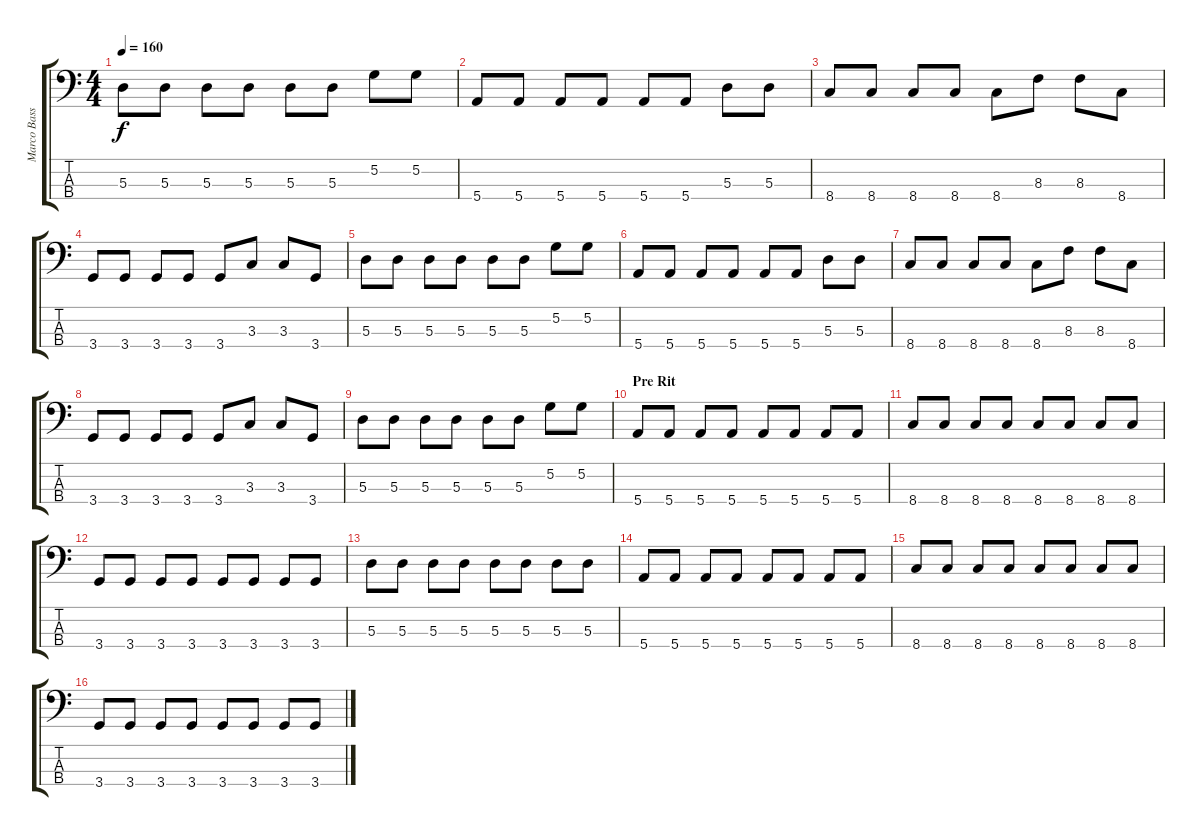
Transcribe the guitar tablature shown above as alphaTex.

\track ("Marco Bass" "Marco Bass") {instrument electricbasspick}
\staff {score tabs}
\tuning (G2 D2 A1 E1) {hide}
\ts (4 4)
\tempo 160
\clef f4
\ks c
5.3.8{dy f} 5.3.8 5.3.8 5.3.8 5.3.8 5.3.8 5.2.8 5.2.8 |
5.4.8 5.4.8 5.4.8 5.4.8 5.4.8 5.4.8 5.3.8 5.3.8 |
8.4.8 8.4.8 8.4.8 8.4.8 8.4.8 8.3.8 8.3.8 8.4.8 |
3.4.8 3.4.8 3.4.8 3.4.8 3.4.8 3.3.8 3.3.8 3.4.8 |
5.3.8 5.3.8 5.3.8 5.3.8 5.3.8 5.3.8 5.2.8 5.2.8 |
5.4.8 5.4.8 5.4.8 5.4.8 5.4.8 5.4.8 5.3.8 5.3.8 |
8.4.8 8.4.8 8.4.8 8.4.8 8.4.8 8.3.8 8.3.8 8.4.8 |
3.4.8 3.4.8 3.4.8 3.4.8 3.4.8 3.3.8 3.3.8 3.4.8 |
5.3.8 5.3.8 5.3.8 5.3.8 5.3.8 5.3.8 5.2.8 5.2.8 |
\section ("" "Pre Rit")
5.4.8 5.4.8 5.4.8 5.4.8 5.4.8 5.4.8 5.4.8 5.4.8 |
8.4.8 8.4.8 8.4.8 8.4.8 8.4.8 8.4.8 8.4.8 8.4.8 |
3.4.8 3.4.8 3.4.8 3.4.8 3.4.8 3.4.8 3.4.8 3.4.8 |
5.3.8 5.3.8 5.3.8 5.3.8 5.3.8 5.3.8 5.3.8 5.3.8 |
5.4.8 5.4.8 5.4.8 5.4.8 5.4.8 5.4.8 5.4.8 5.4.8 |
8.4.8 8.4.8 8.4.8 8.4.8 8.4.8 8.4.8 8.4.8 8.4.8 |
3.4.8 3.4.8 3.4.8 3.4.8 3.4.8 3.4.8 3.4.8 3.4.8
